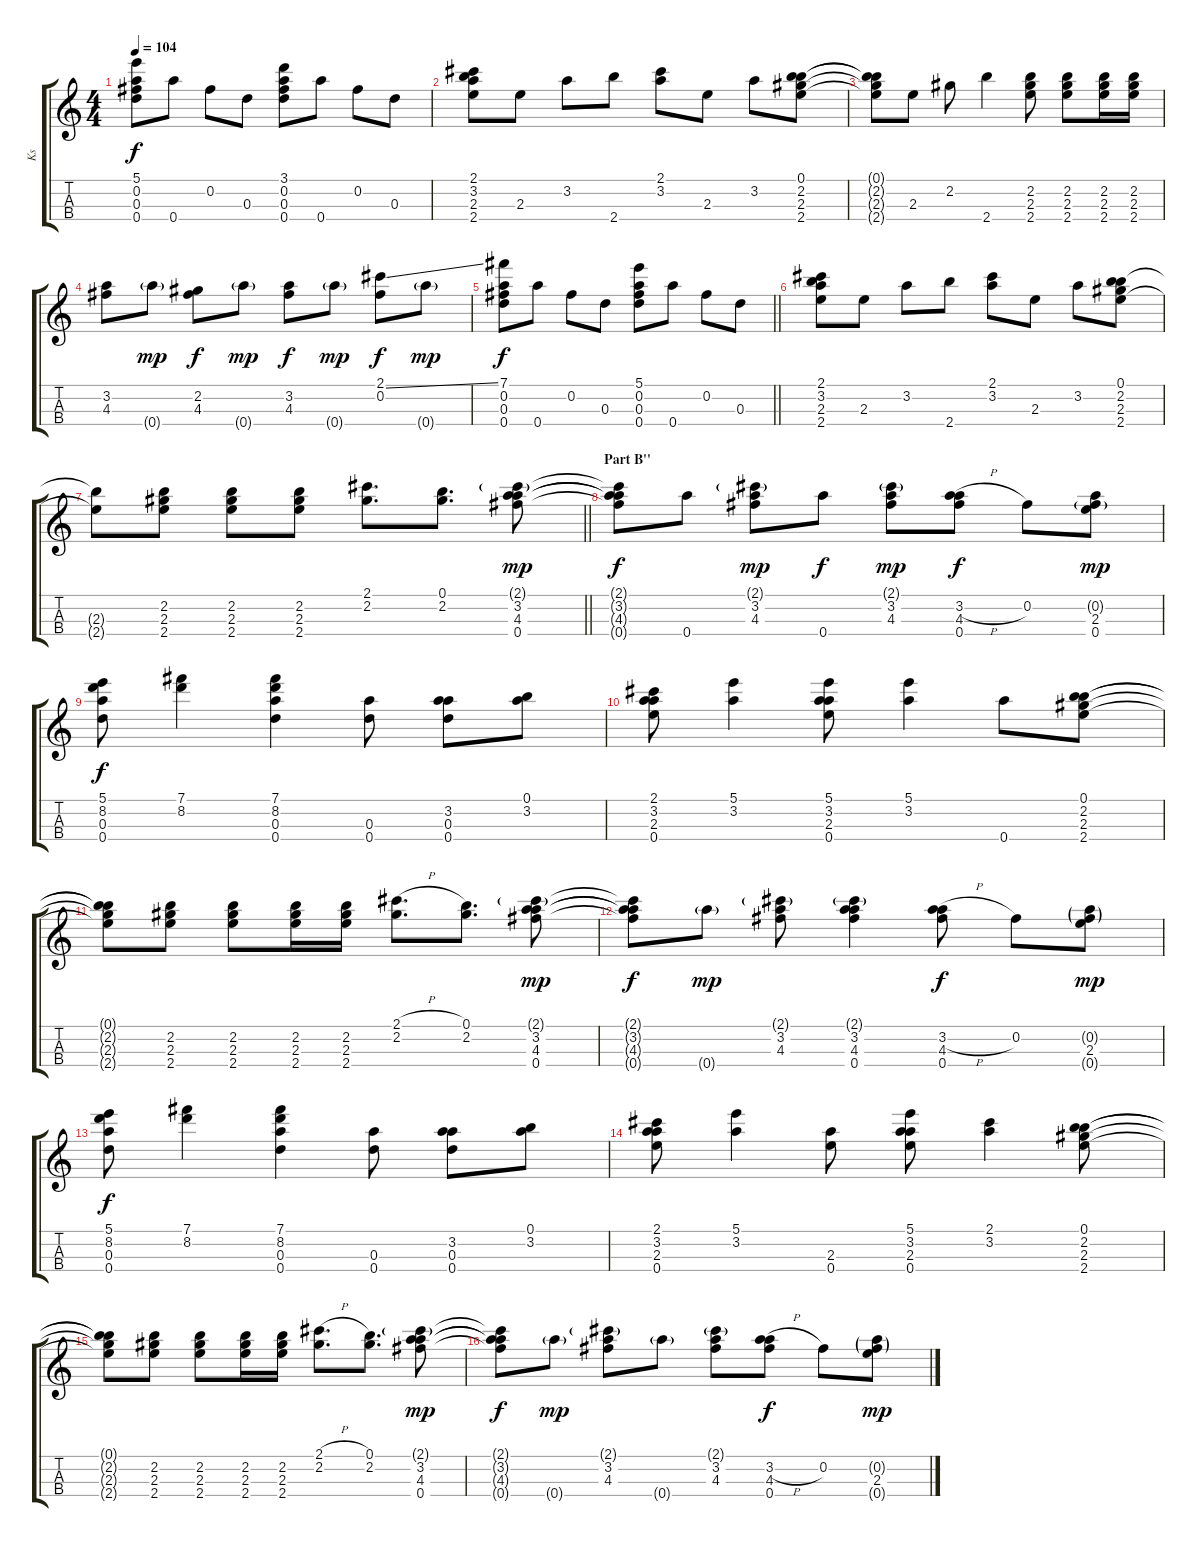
\track ("Ks" "Ks") {instrument acousticguitarsteel}
\staff {score tabs}
\tuning (B4 Gb4 D4 A4) {hide}
\ts (4 4)
\tempo 104
\clef g2
\ks c
(5.1 0.2 0.3 0.4).8{dy f} 0.4.8 0.2.8 0.3.8 (3.1 0.2 0.3 0.4).8 0.4.8 0.2.8 0.3.8 |
(2.1 3.2 2.3 2.4).8 2.3.8 3.2.8 2.4.8 (2.1 3.2).8 2.3.8 3.2.8 (0.1 2.2 2.3 2.4).8 |
(0.1{t} 2.2{t} 2.3{t} 2.4{t}).8 2.3.8 2.2.8 2.4.4 (2.2 2.3 2.4).8 (2.2 2.3 2.4).8 (2.2 2.3 2.4).16 (2.2 2.3 2.4).16 |
(3.2 4.3).8 0.4{g}.8{dy mp} (2.2 4.3).8{dy f} 0.4{g}.8{dy mp} (3.2 4.3).8{dy f} 0.4{g}.8{dy mp} (2.1{ss} 0.2).8{dy f} 0.4{g}.8{dy mp} |
\barLineRight lightlight
(7.1 0.2 0.3 0.4).8{dy f} 0.4.8 0.2.8 0.3.8 (5.1 0.2 0.3 0.4).8 0.4.8 0.2.8 0.3.8 |
(2.1 3.2 2.3 2.4).8 2.3.8 3.2.8 2.4.8 (2.1 3.2).8 2.3.8 3.2.8 (0.1 2.2 2.3 2.4).8 |
\barLineRight lightlight
(2.3{t} 2.4{t}).8 (2.2 2.3 2.4).8 (2.2 2.3 2.4).8 (2.2 2.3 2.4).8 (2.1 2.2).8{d} (0.1 2.2).8{d} (2.1{g} 3.2 4.3 0.4).8{dy mp} |
\section ("" "Part B''")
(2.1{t} 3.2{t} 4.3{t} 0.4{t}).8{dy f} 0.4.8 (2.1{g} 3.2 4.3).8{dy mp} 0.4.8{dy f} (2.1{g} 3.2 4.3).8{dy mp} (3.2{h} 4.3 0.4).8{dy f} 0.2.8 (0.2{g} 2.3 0.4).8{dy mp} |
(5.1 8.2 0.3 0.4).8{dy f} (7.1 8.2).4 (7.1 8.2 0.3 0.4).4 (0.3 0.4).8 (3.2 0.3 0.4).8 (0.1 3.2).8 |
(2.1 3.2 2.3 0.4).8 (5.1 3.2).4 (5.1 3.2 2.3 0.4).8 (5.1 3.2).4 0.4.8 (0.1 2.2 2.3 2.4).8 |
(0.1{t} 2.2{t} 2.3{t} 2.4{t}).8 (2.2 2.3 2.4).8 (2.2 2.3 2.4).8 (2.2 2.3 2.4).16 (2.2 2.3 2.4).16 (2.1{h} 2.2).8{d} (0.1 2.2).8{d} (2.1{g} 3.2 4.3 0.4).8{dy mp} |
(2.1{t} 3.2{t} 4.3{t} 0.4{t}).8{dy f} 0.4{g}.8{dy mp} (2.1{g} 3.2 4.3).8 (2.1{g} 3.2 4.3 0.4).4 (3.2{h} 4.3 0.4).8{dy f} 0.2.8 (0.2{g} 2.3 0.4{g}).8{dy mp} |
(5.1 8.2 0.3 0.4).8{dy f} (7.1 8.2).4 (7.1 8.2 0.3 0.4).4 (0.3 0.4).8 (3.2 0.3 0.4).8 (0.1 3.2).8 |
(2.1 3.2 2.3 0.4).8 (5.1 3.2).4 (2.3 0.4).8 (5.1 3.2 2.3 0.4).8 (2.1 3.2).4 (0.1 2.2 2.3 2.4).8 |
(0.1{t} 2.2{t} 2.3{t} 2.4{t}).8 (2.2 2.3 2.4).8 (2.2 2.3 2.4).8 (2.2 2.3 2.4).16 (2.2 2.3 2.4).16 (2.1{h} 2.2).8{d} (0.1 2.2).8{d} (2.1{g} 3.2 4.3 0.4).8{dy mp} |
(2.1{t} 3.2{t} 4.3{t} 0.4{t}).8{dy f} 0.4{g}.8{dy mp} (2.1{g} 3.2 4.3).8 0.4{g}.8 (2.1{g} 3.2 4.3).8 (3.2{h} 4.3 0.4).8{dy f} 0.2.8 (0.2{g} 2.3 0.4{g}).8{dy mp}
